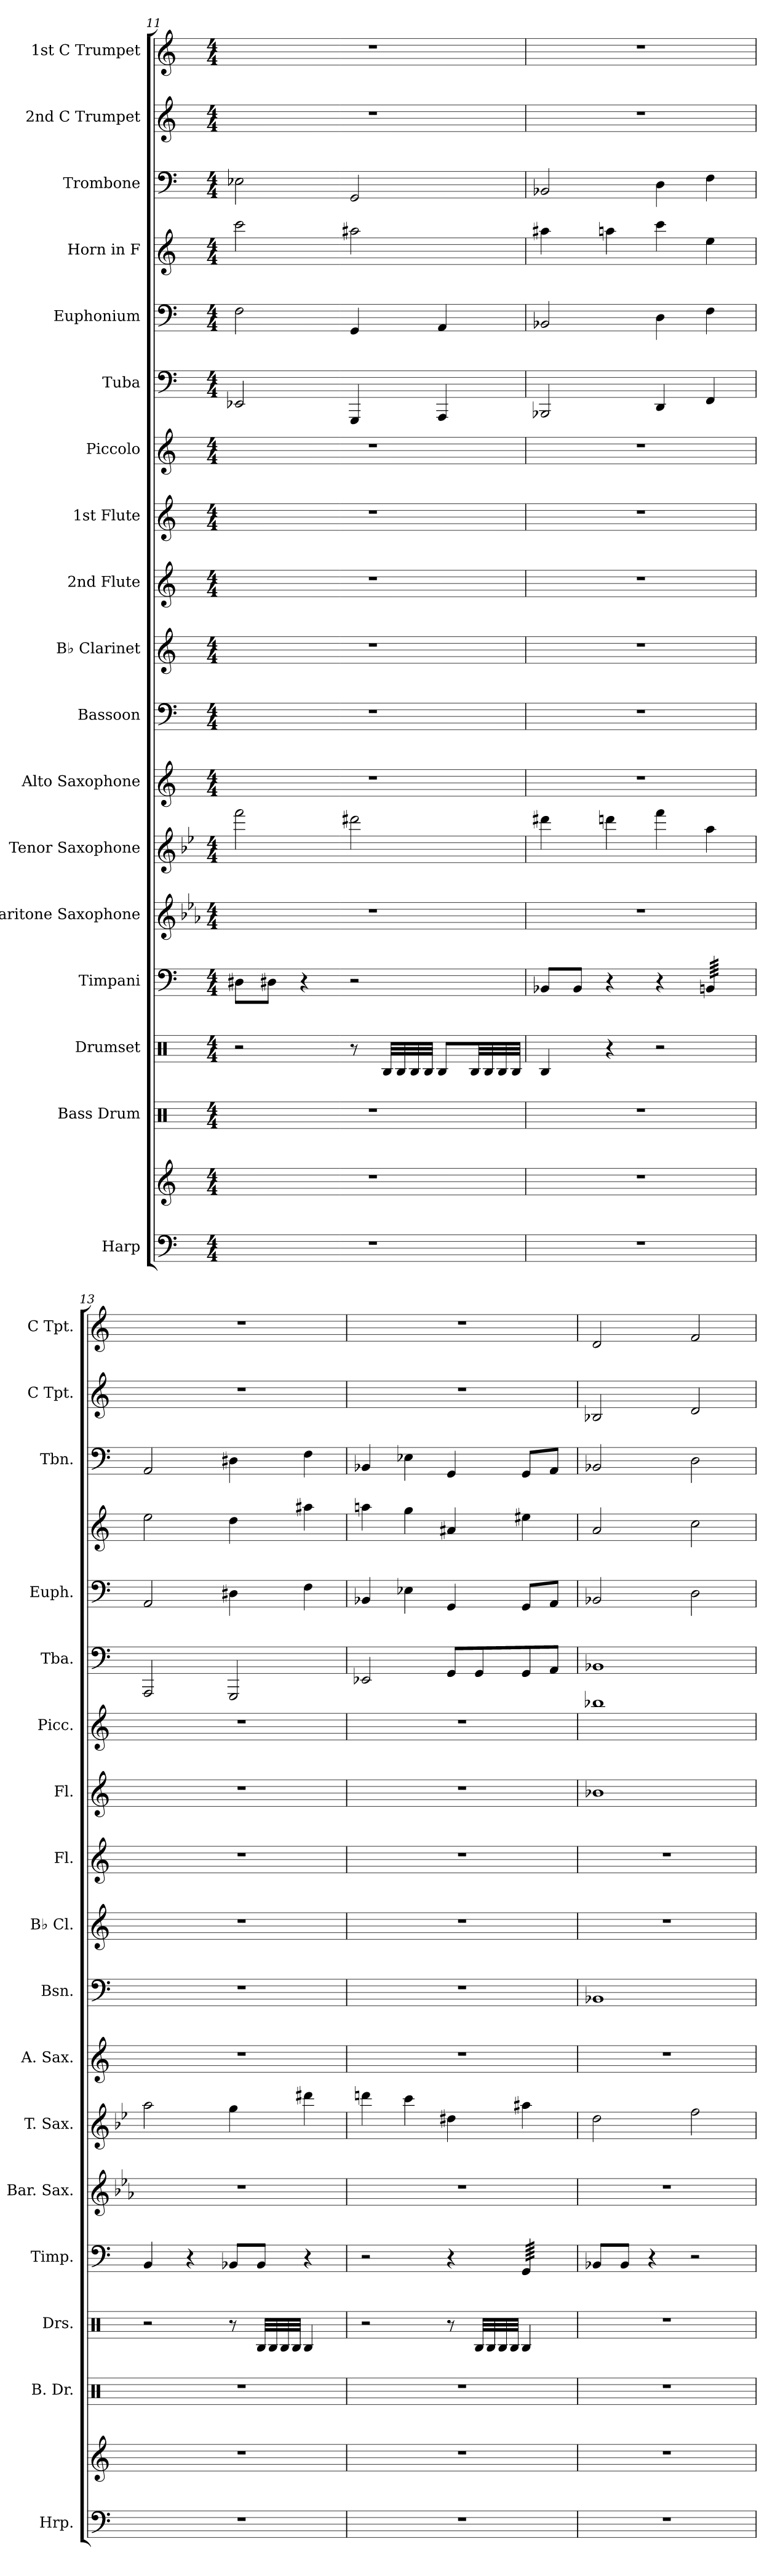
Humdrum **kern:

**kern	**kern	**kern	**kern	**kern	**kern	**kern	**kern	**kern	**kern	**kern	**kern	**kern	**kern	**kern	**kern	**kern	**kern	**kern
*part18	*part18	*part17	*part16	*part15	*part14	*part13	*part12	*part11	*part10	*part9	*part8	*part7	*part6	*part5	*part4	*part3	*part2	*part1
*staff19	*staff18	*staff17	*staff16	*staff15	*staff14	*staff13	*staff12	*staff11	*staff10	*staff9	*staff8	*staff7	*staff6	*staff5	*staff4	*staff3	*staff2	*staff1
*I"Harp	*	*I"Bass Drum	*I"Drumset	*I"Timpani	*I"Baritone Saxophone	*I"Tenor Saxophone	*I"Alto Saxophone	*I"Bassoon	*I"B♭ Clarinet	*I"2nd Flute	*I"1st Flute	*I"Piccolo	*I"Tuba	*I"Euphonium	*I"Horn in F	*I"Trombone	*I"2nd C Trumpet	*I"1st C Trumpet
*I'Hrp.	*	*I'B. Dr.	*I'Drs.	*I'Timp.	*I'Bar. Sax.	*I'T. Sax.	*I'A. Sax.	*I'Bsn.	*I'B♭ Cl.	*I'Fl.	*I'Fl.	*I'Picc.	*I'Tba.	*I'Euph.	*	*I'Tbn.	*I'C Tpt.	*I'C Tpt.
*clefF4	*clefG2	*clefX	*clefX	*clefF4	*clefG2	*clefG2	*clefG2	*clefF4	*clefG2	*clefG2	*clefG2	*clefG2	*clefF4	*clefF4	*clefG2	*clefF4	*clefG2	*clefG2
*	*	*	*	*	*ITrd12c21	*ITrd8c14	*ITrd5c9	*	*ITrd1c2	*	*	*ITrd-7c-12	*	*	*ITrd4c7	*	*	*
*k[]	*k[]	*k[]	*k[]	*k[]	*k[b-e-a-]	*k[b-e-]	*k[b-e-a-]	*k[]	*k[b-e-]	*k[]	*k[]	*k[]	*k[]	*k[]	*k[b-]	*k[]	*k[]	*k[]
*M4/4	*M4/4	*M4/4	*M4/4	*M4/4	*M4/4	*M4/4	*M4/4	*M4/4	*M4/4	*M4/4	*M4/4	*M4/4	*M4/4	*M4/4	*M4/4	*M4/4	*M4/4	*M4/4
=11	=11	=11	=11	=11	=11	=11	=11	=11	=11	=11	=11	=11	=11	=11	=11	=11	=11	=11
1r	1r	1r	2r	8D#X\L	1r	2ff\	1r	1r	1r	1r	1r	1r	2EE-X/	2F\	2ff\	2E-X\	1r	1r
.	.	.	.	8D#X\J	.	.	.	.	.	.	.	.	.	.	.	.	.	.
.	.	.	.	4r	.	.	.	.	.	.	.	.	.	.	.	.	.	.
.	.	.	8r	2r	.	2dd#X\	.	.	.	.	.	.	4GGG/	4GG/	2dd#X\	2GG/	.	.
.	.	.	32RB/LLL	.	.	.	.	.	.	.	.	.	.	.	.	.	.	.
.	.	.	32RB/	.	.	.	.	.	.	.	.	.	.	.	.	.	.	.
.	.	.	32RB/	.	.	.	.	.	.	.	.	.	.	.	.	.	.	.
.	.	.	32RB/JJJ	.	.	.	.	.	.	.	.	.	.	.	.	.	.	.
.	.	.	8RB/L	.	.	.	.	.	.	.	.	.	4AAA/	4AA/	.	.	.	.
.	.	.	32RB/LL	.	.	.	.	.	.	.	.	.	.	.	.	.	.	.
.	.	.	32RB/	.	.	.	.	.	.	.	.	.	.	.	.	.	.	.
.	.	.	32RB/	.	.	.	.	.	.	.	.	.	.	.	.	.	.	.
.	.	.	32RB/JJJ	.	.	.	.	.	.	.	.	.	.	.	.	.	.	.
=12	=12	=12	=12	=12	=12	=12	=12	=12	=12	=12	=12	=12	=12	=12	=12	=12	=12	=12
1r	1r	1r	4RB/	8BB-X/L	1r	4dd#X\	1r	1r	1r	1r	1r	1r	2BBB-X/	2BB-X/	4dd#X\	2BB-X/	1r	1r
.	.	.	.	8BB-/J	.	.	.	.	.	.	.	.	.	.	.	.	.	.
.	.	.	4r	4r	.	4ddn\	.	.	.	.	.	.	.	.	4ddn\	.	.	.
.	.	.	2r	4r	.	4ff\	.	.	.	.	.	.	4DD/	4D\	4ff\	4D\	.	.
*	*	*	*	*tremolo	*	*	*	*	*	*	*	*	*	*	*	*	*	*
.	.	.	.	(64BBn/LLLL	.	4a\	.	.	.	.	.	.	4FF/	4F\	4a\	4F\	.	.
.	.	.	.	(64BBn/	.	.	.	.	.	.	.	.	.	.	.	.	.	.
.	.	.	.	(64BBn/	.	.	.	.	.	.	.	.	.	.	.	.	.	.
.	.	.	.	(64BBn/	.	.	.	.	.	.	.	.	.	.	.	.	.	.
.	.	.	.	(64BBn/	.	.	.	.	.	.	.	.	.	.	.	.	.	.
.	.	.	.	(64BBn/	.	.	.	.	.	.	.	.	.	.	.	.	.	.
.	.	.	.	(64BBn/	.	.	.	.	.	.	.	.	.	.	.	.	.	.
.	.	.	.	(64BBn/	.	.	.	.	.	.	.	.	.	.	.	.	.	.
.	.	.	.	(64BBn/	.	.	.	.	.	.	.	.	.	.	.	.	.	.
.	.	.	.	(64BBn/	.	.	.	.	.	.	.	.	.	.	.	.	.	.
.	.	.	.	(64BBn/	.	.	.	.	.	.	.	.	.	.	.	.	.	.
.	.	.	.	(64BBn/	.	.	.	.	.	.	.	.	.	.	.	.	.	.
.	.	.	.	(64BBn/	.	.	.	.	.	.	.	.	.	.	.	.	.	.
.	.	.	.	(64BBn/	.	.	.	.	.	.	.	.	.	.	.	.	.	.
.	.	.	.	(64BBn/	.	.	.	.	.	.	.	.	.	.	.	.	.	.
.	.	.	.	(64BBn/JJJJ	.	.	.	.	.	.	.	.	.	.	.	.	.	.
*	*	*	*	*Xtremolo	*	*	*	*	*	*	*	*	*	*	*	*	*	*
!!LO:PB:g=z
=13	=13	=13	=13	=13	=13	=13	=13	=13	=13	=13	=13	=13	=13	=13	=13	=13	=13	=13
1r	1r	1r	2r	4BB/)	1r	2a\	1r	1r	1r	1r	1r	1r	2AAA/	2AA/	2a\	2AA/	1r	1r
.	.	.	.	4r	.	.	.	.	.	.	.	.	.	.	.	.	.	.
.	.	.	8r	8BB-X/L	.	4g\	.	.	.	.	.	.	2GGG/	4D#X\	4g\	4D#X\	.	.
.	.	.	32RB/LLL	8BB-/J	.	.	.	.	.	.	.	.	.	.	.	.	.	.
.	.	.	32RB/	.	.	.	.	.	.	.	.	.	.	.	.	.	.	.
.	.	.	32RB/	.	.	.	.	.	.	.	.	.	.	.	.	.	.	.
.	.	.	32RB/JJJ	.	.	.	.	.	.	.	.	.	.	.	.	.	.	.
.	.	.	4RB/	4r	.	4dd#X\	.	.	.	.	.	.	.	4F\	4dd#X\	4F\	.	.
=14	=14	=14	=14	=14	=14	=14	=14	=14	=14	=14	=14	=14	=14	=14	=14	=14	=14	=14
1r	1r	1r	2r	2r	1r	4ddn\	1r	1r	1r	1r	1r	1r	2EE-X/	4BB-X/	4ddn\	4BB-X/	1r	1r
.	.	.	.	.	.	4cc\	.	.	.	.	.	.	.	4E-X\	4cc\	4E-X\	.	.
.	.	.	8r	4r	.	4d#X\	.	.	.	.	.	.	8GG/L	4GG/	4d#X/	4GG/	.	.
.	.	.	32RB/LLL	.	.	.	.	.	.	.	.	.	8GG/	.	.	.	.	.
.	.	.	32RB/	.	.	.	.	.	.	.	.	.	.	.	.	.	.	.
.	.	.	32RB/	.	.	.	.	.	.	.	.	.	.	.	.	.	.	.
.	.	.	32RB/JJJ	.	.	.	.	.	.	.	.	.	.	.	.	.	.	.
*	*	*	*	*tremolo	*	*	*	*	*	*	*	*	*	*	*	*	*	*
.	.	.	4RB/	64GG/LLLL	.	4a#X\	.	.	.	.	.	.	8GG/	8GG/L	4a#X\	8GG/L	.	.
.	.	.	.	64GG/	.	.	.	.	.	.	.	.	.	.	.	.	.	.
.	.	.	.	64GG/	.	.	.	.	.	.	.	.	.	.	.	.	.	.
.	.	.	.	64GG/	.	.	.	.	.	.	.	.	.	.	.	.	.	.
.	.	.	.	64GG/	.	.	.	.	.	.	.	.	.	.	.	.	.	.
.	.	.	.	64GG/	.	.	.	.	.	.	.	.	.	.	.	.	.	.
.	.	.	.	64GG/	.	.	.	.	.	.	.	.	.	.	.	.	.	.
.	.	.	.	64GG/	.	.	.	.	.	.	.	.	.	.	.	.	.	.
.	.	.	.	64GG/	.	.	.	.	.	.	.	.	8AA/J	8AA/J	.	8AA/J	.	.
.	.	.	.	64GG/	.	.	.	.	.	.	.	.	.	.	.	.	.	.
.	.	.	.	64GG/	.	.	.	.	.	.	.	.	.	.	.	.	.	.
.	.	.	.	64GG/	.	.	.	.	.	.	.	.	.	.	.	.	.	.
.	.	.	.	64GG/	.	.	.	.	.	.	.	.	.	.	.	.	.	.
.	.	.	.	64GG/	.	.	.	.	.	.	.	.	.	.	.	.	.	.
.	.	.	.	64GG/	.	.	.	.	.	.	.	.	.	.	.	.	.	.
.	.	.	.	64GG/JJJJ	.	.	.	.	.	.	.	.	.	.	.	.	.	.
*	*	*	*	*Xtremolo	*	*	*	*	*	*	*	*	*	*	*	*	*	*
=15	=15	=15	=15	=15	=15	=15	=15	=15	=15	=15	=15	=15	=15	=15	=15	=15	=15	=15
1r	1r	1r	1r	8BB-X/L	1r	2d\	1r	1BB-X	1r	1r	1b-X	1bbb-X	1BB-X	2BB-X/	2d/	2BB-X/	2B-X/	2d/
.	.	.	.	8BB-/J	.	.	.	.	.	.	.	.	.	.	.	.	.	.
.	.	.	.	4r	.	.	.	.	.	.	.	.	.	.	.	.	.	.
.	.	.	.	2r	.	2f\	.	.	.	.	.	.	.	2D\	2f\	2D\	2d/	2f/
=	=	=	=	=	=	=	=	=	=	=	=	=	=	=	=	=	=	=
*-	*-	*-	*-	*-	*-	*-	*-	*-	*-	*-	*-	*-	*-	*-	*-	*-	*-	*-
